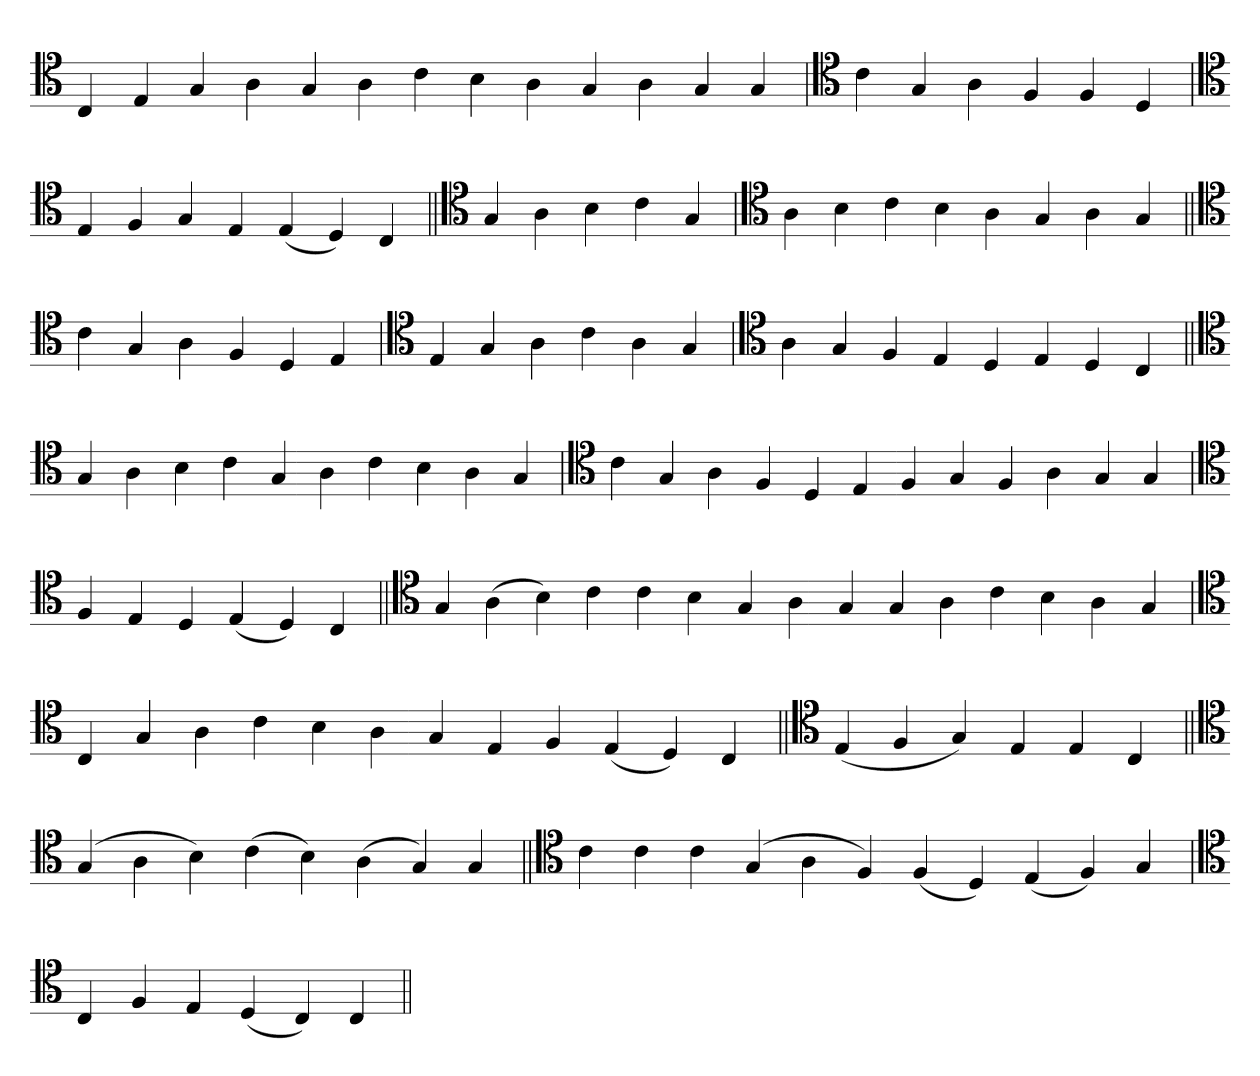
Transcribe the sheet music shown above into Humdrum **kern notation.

**kern
*part1
*staff1
*clefC4
=
4C
4E
4G
4A
4G
4A
4c
4B
4A
4G
4A
4G
4G
='
*clefC4
4c
4G
4A
4F
4F
4D
='
*clefC4
4E
4F
4G
4E
(4E
4D)
4C
=||
*clefC4
4G
4A
4B
4c
4G
='
*clefC4
4A
4B
4c
4B
4A
4G
4A
4G
=||
*clefC4
4c
4G
4A
4F
4D
4E
='
*clefC4
4E
4G
4A
4c
4A
4G
='
*clefC4
4A
4G
4F
4E
4D
4E
4D
4C
=||
*clefC4
4G
4A
4B
4c
4G
4A
4c
4B
4A
4G
='
*clefC4
4c
4G
4A
4F
4D
4E
4F
4G
4F
4A
4G
4G
=
*clefC4
4F
4E
4D
(4E
4D)
4C
=||
*clefC4
4G
(4A
4B)
4c
4c
4B
4G
4A
4G
4G
4A
4c
4B
4A
4G
='
*clefC4
4C
4G
4A
4c
4B
4A
4G
4E
4F
(4E
4D)
4C
=||
*clefC4
(4E
4F
4G)
4E
4E
4C
=||
*clefC4
(4G
4A
4B)
(4c
4B)
(4A
4G)
4G
=||
*clefC4
4c
4c
4c
(4G
4A
4F)
(4F
4D)
(4E
4F)
4G
='
*clefC4
4C
4F
4E
(4D
4C)
4C
=||
*-
